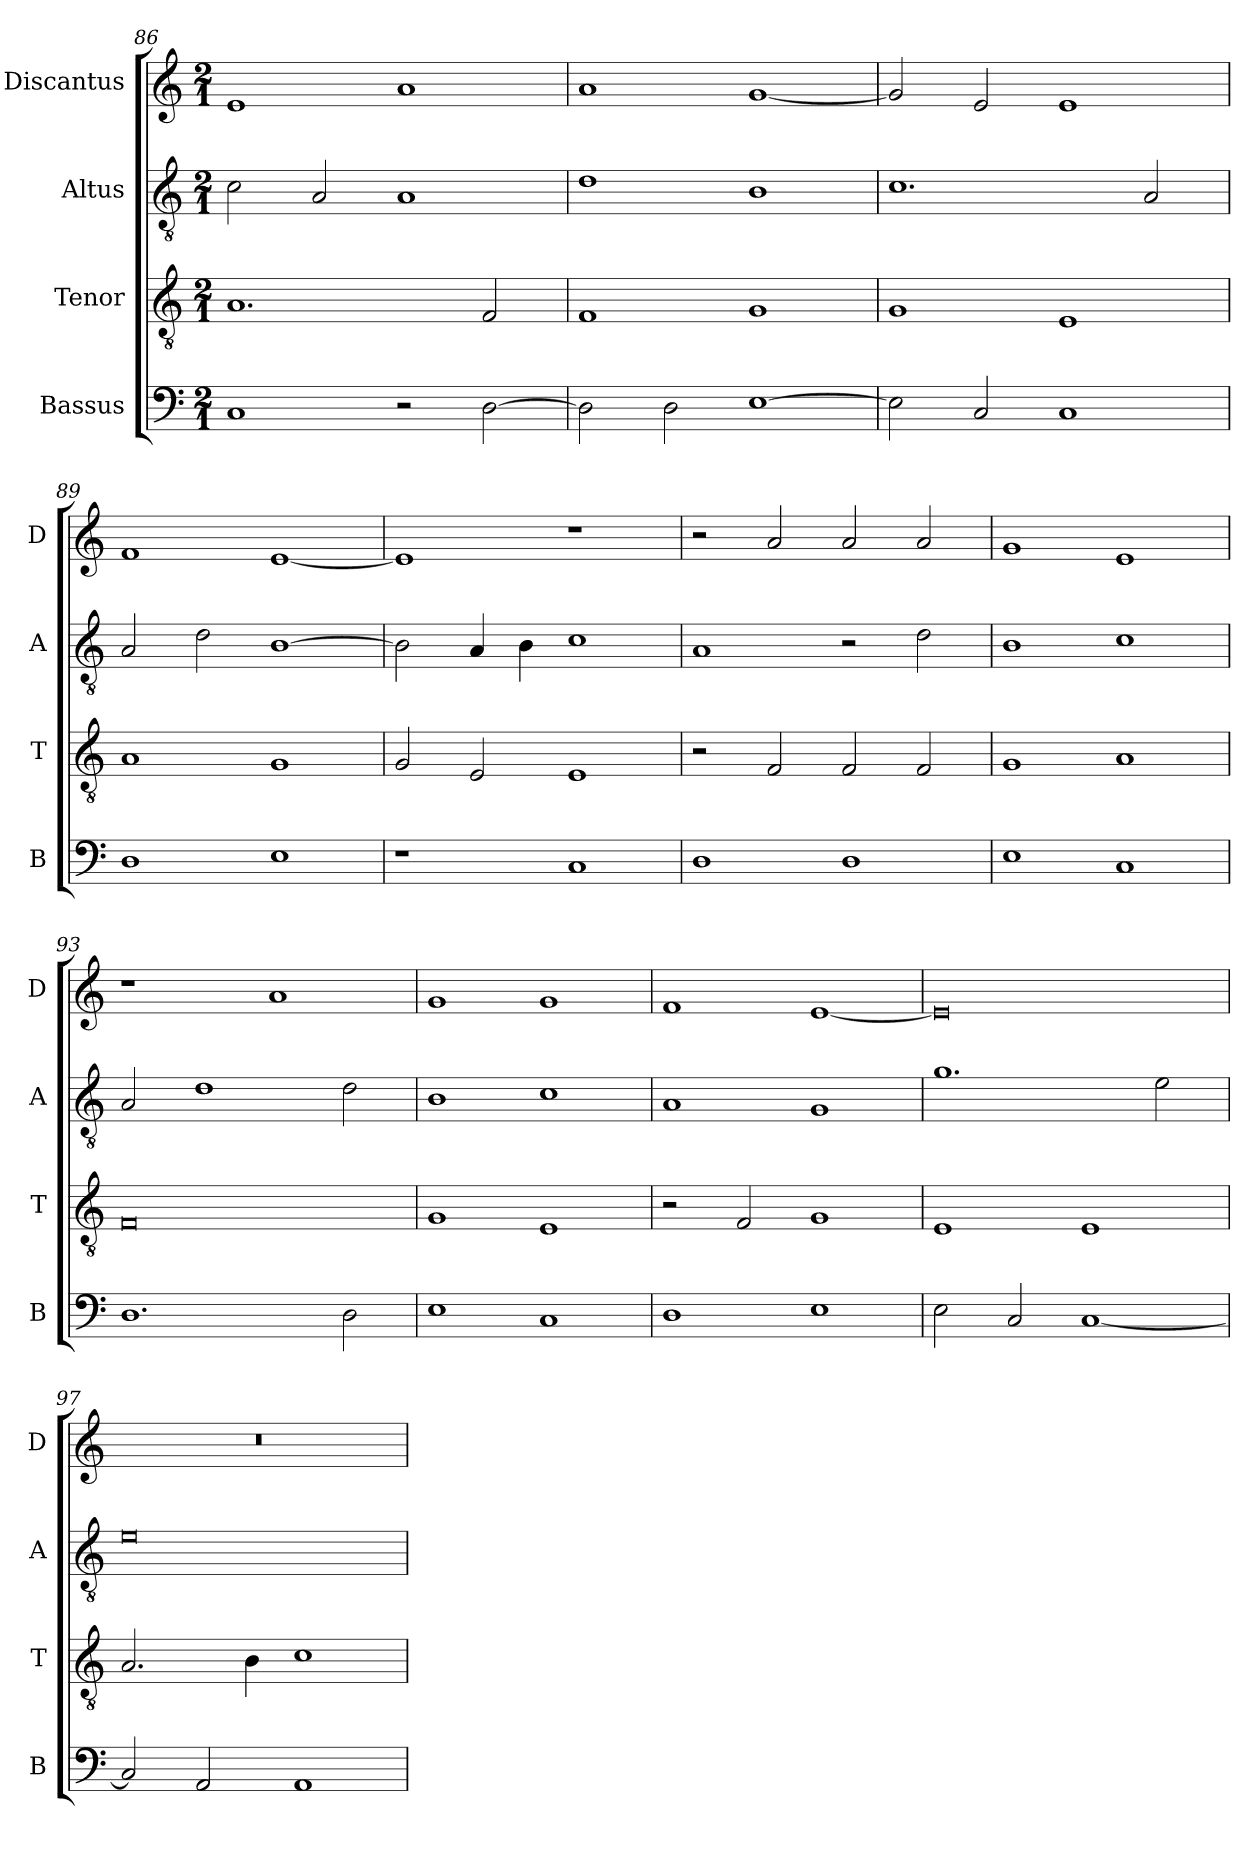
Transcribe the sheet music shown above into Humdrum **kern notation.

**kern	**kern	**kern	**kern
*part4	*part3	*part2	*part1
*staff4	*staff3	*staff2	*staff1
*I"Bassus	*I"Tenor	*I"Altus	*I"Discantus
*I'B	*I'T	*I'A	*I'D
*clefF4	*clefGv2	*clefGv2	*clefG2
*k[]	*k[]	*k[]	*k[]
*a:	*a:	*a:	*a:
*M2/1	*M2/1	*M2/1	*M2/1
=86	=86	=86	=86
1C	1.A	2c	1e
.	.	2A	.
2r	.	1A	1a
[2D	2F	.	.
=87	=87	=87	=87
2D]	1F	1d	1a
2D	.	.	.
[1E	1G	1B	[1g
=88	=88	=88	=88
2E]	1G	1.c	2g]
2C	.	.	2e
1C	1E	.	1e
.	.	2A	.
=89	=89	=89	=89
1D	1A	2A	1f
.	.	2d	.
1E	1G	[1B	[1e
=90	=90	=90	=90
1r	2G	2B]	1e]
.	2E	4A	.
.	.	4B	.
1C	1E	1c	1r
=91	=91	=91	=91
1D	2r	1A	2r
.	2F	.	2a
1D	2F	2r	2a
.	2F	2d	2a
=92	=92	=92	=92
1E	1G	1B	1g
1C	1A	1c	1e
=93	=93	=93	=93
1.D	0F	2A	1r
.	.	1d	.
.	.	.	1a
2D	.	2d	.
=94	=94	=94	=94
1E	1G	1B	1g
1C	1E	1c	1g
=95	=95	=95	=95
1D	2r	1A	1f
.	2F	.	.
1E	1G	1G	[1e
=96	=96	=96	=96
2E	1E	1.g	0e]
2C	.	.	.
[1C	1E	.	.
.	.	2e	.
=97	=97	=97	=97
2C]	2.A	0e	0r
2AA	.	.	.
.	4B	.	.
1AA	1c	.	.
=	=	=	=
*-	*-	*-	*-
